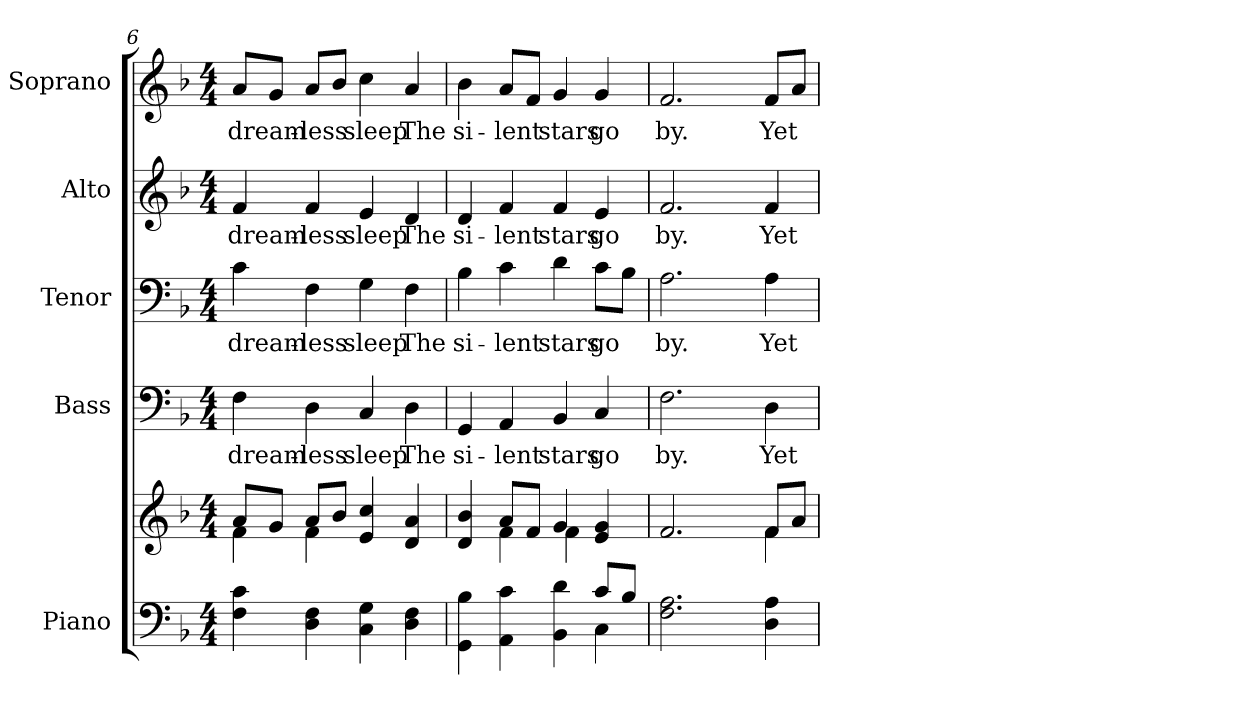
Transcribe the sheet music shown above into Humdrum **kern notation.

**kern	**kern	**kern	**text	**kern	**text	**kern	**text	**kern	**text
*part5	*part5	*part4	*part4	*part3	*part3	*part2	*part2	*part1	*part1
*staff6	*staff5	*staff4	*staff4	*staff3	*staff3	*staff2	*staff2	*staff1	*staff1
*I"Piano	*	*I"Bass	*	*I"Tenor	*	*I"Alto	*	*I"Soprano	*
*I'Pno.	*	*I'B.	*	*I'T.	*	*I'A.	*	*I'S.	*
*clefF4	*clefG2	*clefF4	*	*clefF4	*	*clefG2	*	*clefG2	*
*k[b-]	*k[b-]	*k[b-]	*	*k[b-]	*	*k[b-]	*	*k[b-]	*
*F:	*F:	*F:	*	*F:	*	*F:	*	*F:	*
*M4/4	*M4/4	*M4/4	*	*M4/4	*	*M4/4	*	*M4/4	*
=6	=6	=6	=6	=6	=6	=6	=6	=6	=6
*	*^	*	*	*	*	*	*	*	*
!	!	!	!	!LO:LY:b:color=#000000	!	!	!	!	!	!
!	!	!	!	!	!	!LO:LY:b:color=#000000	!	!	!	!
!	!	!	!	!	!	!	!	!LO:LY:b:color=#000000	!	!
!	!	!	!	!	!	!	!	!	!	!LO:LY:b:color=#000000
4Fi\ 4ci	8ai/L	4fi\	4Fi\	dream-	4ci\	dream-	4fi/	dream-	8ai/L	dream-
.	8gi/J	.	.	.	.	.	.	.	8gi/J	.
!	!	!	!	!LO:LY:b:color=#000000	!	!	!	!	!	!
!	!	!	!	!	!	!LO:LY:b:color=#000000	!	!	!	!
!	!	!	!	!	!	!	!	!LO:LY:b:color=#000000	!	!
!	!	!	!	!	!	!	!	!	!	!LO:LY:b:color=#000000
4Di\ 4Fi	8ai/L	4fi\	4Di\	-less	4Fi\	-less	4fi/	-less	8ai/L	-less
.	8b-i/J	.	.	.	.	.	.	.	8b-i/J	.
!	!	!	!	!LO:LY:b:color=#000000	!	!	!	!	!	!
!	!	!	!	!	!	!LO:LY:b:color=#000000	!	!	!	!
!	!	!	!	!	!	!	!	!LO:LY:b:color=#000000	!	!
!	!	!	!	!	!	!	!	!	!	!LO:LY:b:color=#000000
4Ci\ 4Gi	4ei/ 4cci	2ryy	4Ci/	sleep	4Gi\	sleep	4ei/	sleep	4cci\	sleep
!	!	!	!	!LO:LY:b:color=#000000	!	!	!	!	!	!
!	!	!	!	!	!	!LO:LY:b:color=#000000	!	!	!	!
!	!	!	!	!	!	!	!	!LO:LY:b:color=#000000	!	!
!	!	!	!	!	!	!	!	!	!	!LO:LY:b:color=#000000
4Di\ 4Fi	4di/ 4ai	.	4Di\	The	4Fi\	The	4di/	The	4ai/	The
!!LO:PB:g=z
=7	=7	=7	=7	=7	=7	=7	=7	=7	=7	=7
*^	*	*	*	*	*	*	*	*	*	*
!	!	!	!	!	!LO:LY:b:color=#000000	!	!	!	!	!	!
!	!	!	!	!	!	!	!LO:LY:b:color=#000000	!	!	!	!
!	!	!	!	!	!	!	!	!	!LO:LY:b:color=#000000	!	!
!	!	!	!	!	!	!	!	!	!	!	!LO:LY:b:color=#000000
4GGi\ 4B-i	2ryy	4di/ 4b-i	4ryy	4GGi/	si-	4B-i\	si-	4di/	si-	4b-i\	si-
!	!	!	!	!	!LO:LY:b:color=#000000	!	!	!	!	!	!
!	!	!	!	!	!	!	!LO:LY:b:color=#000000	!	!	!	!
!	!	!	!	!	!	!	!	!	!LO:LY:b:color=#000000	!	!
!	!	!	!	!	!	!	!	!	!	!	!LO:LY:b:color=#000000
4AAi\ 4ci	.	8ai/L	4fi\	4AAi/	-lent	4ci\	-lent	4fi/	-lent	8ai/L	-lent
.	.	8fi/J	.	.	.	.	.	.	.	8fi/J	.
!	!	!	!	!	!LO:LY:b:color=#000000	!	!	!	!	!	!
!	!	!	!	!	!	!	!LO:LY:b:color=#000000	!	!	!	!
!	!	!	!	!	!	!	!	!	!LO:LY:b:color=#000000	!	!
!	!	!	!	!	!	!	!	!	!	!	!LO:LY:b:color=#000000
4BB-i\ 4di	4ryy	4gi/	4fi\	4BB-i/	stars	4di\	stars	4fi/	stars	4gi/	stars
!	!	!	!	!	!LO:LY:b:color=#000000	!	!	!	!	!	!
!	!	!	!	!	!	!	!LO:LY:b:color=#000000	!	!	!	!
!	!	!	!	!	!	!	!	!	!LO:LY:b:color=#000000	!	!
!	!	!	!	!	!	!	!	!	!	!	!LO:LY:b:color=#000000
8ci/L	4Ci\	4ei/ 4gi	4ryy	4Ci/	go	8ci\L	go	4ei/	go	4gi/	go
8B-i/J	.	.	.	.	.	8B-i\J	.	.	.	.	.
*v	*v	*	*	*	*	*	*	*	*	*	*
=8	=8	=8	=8	=8	=8	=8	=8	=8	=8	=8
!	!	!	!	!LO:LY:b:color=#000000	!	!	!	!	!	!
!	!	!	!	!	!	!LO:LY:b:color=#000000	!	!	!	!
!	!	!	!	!	!	!	!	!LO:LY:b:color=#000000	!	!
!	!	!	!	!	!	!	!	!	!	!LO:LY:b:color=#000000
2.Fi\ 2.Ai	2.fi/	2ryy	2.Fi\	by.	2.Ai\	by.	2.fi/	by.	2.fi/	by.
.	.	4ryy	.	.	.	.	.	.	.	.
!	!	!	!	!LO:LY:b:color=#000000	!	!	!	!	!	!
!	!	!	!	!	!	!LO:LY:b:color=#000000	!	!	!	!
!	!	!	!	!	!	!	!	!LO:LY:b:color=#000000	!	!
!	!	!	!	!	!	!	!	!	!	!LO:LY:b:color=#000000
4Di\ 4Ai	8fi/L	4fi\	4Di\	Yet	4Ai\	Yet	4fi/	Yet	8fi/L	Yet
.	8ai/J	.	.	.	.	.	.	.	8ai/J	.
*	*v	*v	*	*	*	*	*	*	*	*
=	=	=	=	=	=	=	=	=	=
*-	*-	*-	*-	*-	*-	*-	*-	*-	*-
